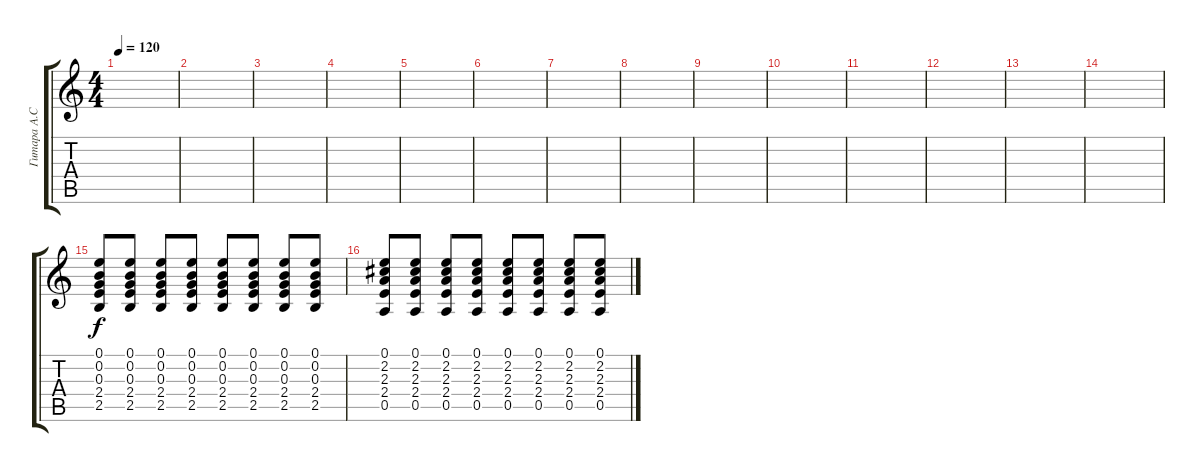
\track ("Гитара А.Слона" "Гитара А.С") {instrument acousticguitarsteel}
\staff {score tabs}
\tuning (E4 B3 G3 D3 A2 E2) {hide}
\ts (4 4)
\tempo 120
\clef g2
\ks c
|
|
|
|
|
|
|
|
|
|
|
|
|
|
(0.1 0.2 0.3 2.4 2.5).8 (0.1 0.2 0.3 2.4 2.5).8 (0.1 0.2 0.3 2.4 2.5).8 (0.1 0.2 0.3 2.4 2.5).8 (0.1 0.2 0.3 2.4 2.5).8 (0.1 0.2 0.3 2.4 2.5).8 (0.1 0.2 0.3 2.4 2.5).8 (0.1 0.2 0.3 2.4 2.5).8 |
(0.1 2.2 2.3 2.4 0.5).8 (0.1 2.2 2.3 2.4 0.5).8 (0.1 2.2 2.3 2.4 0.5).8 (0.1 2.2 2.3 2.4 0.5).8 (0.1 2.2 2.3 2.4 0.5).8 (0.1 2.2 2.3 2.4 0.5).8 (0.1 2.2 2.3 2.4 0.5).8 (0.1 2.2 2.3 2.4 0.5).8
